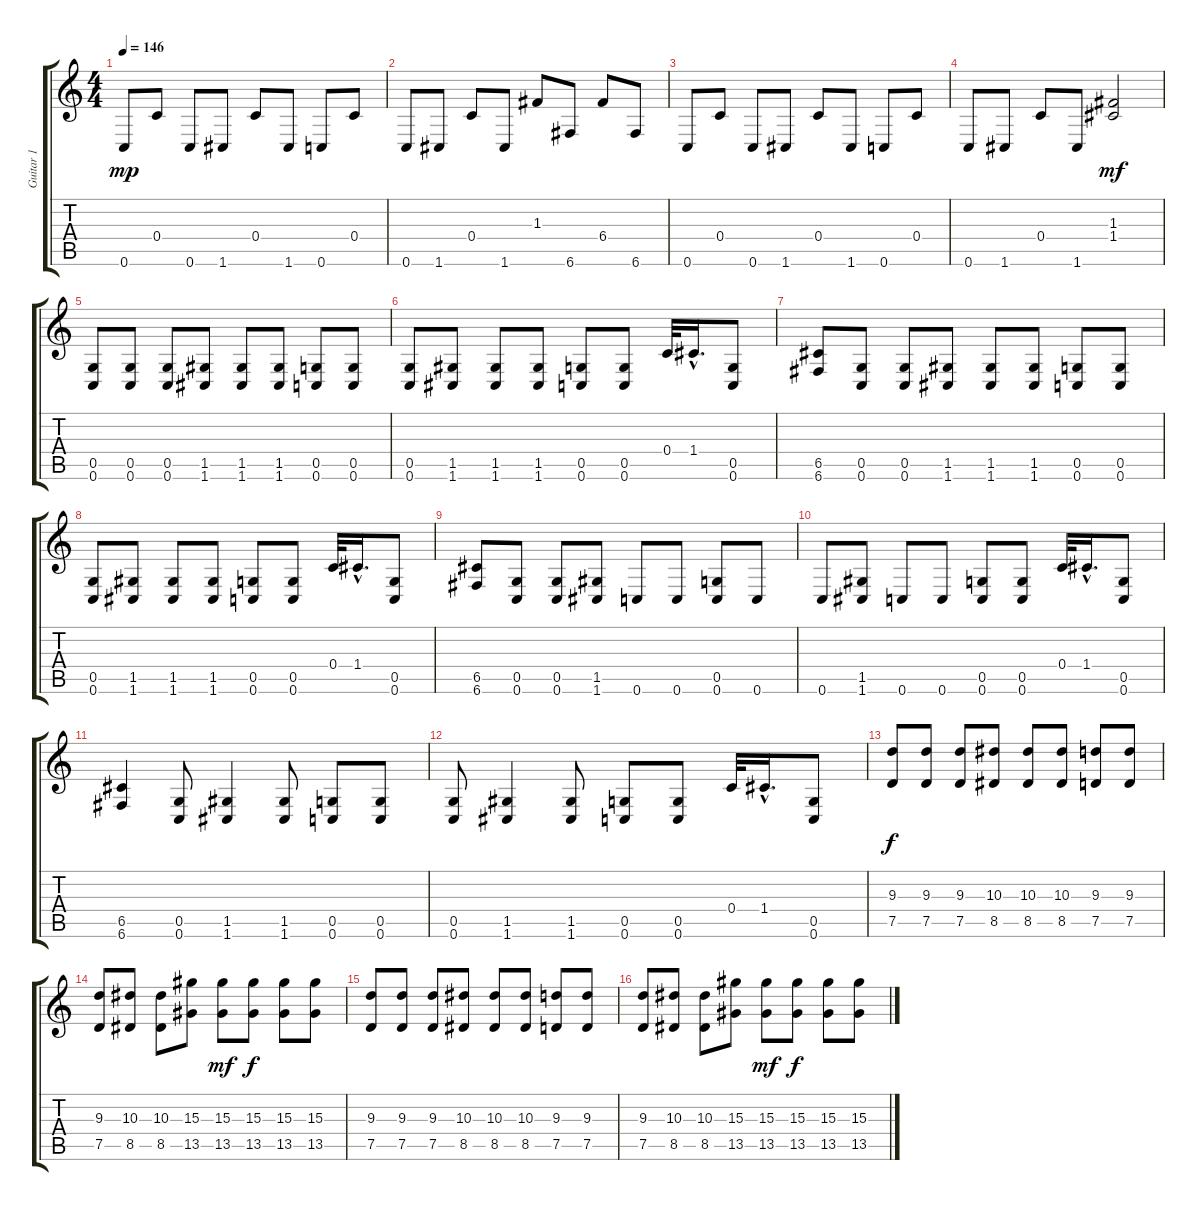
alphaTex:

\track ("Guitar 1" "Guitar 1") {instrument distortionguitar}
\staff {score tabs}
\tuning (D4 A3 F3 C3 G2 C2) {hide}
\ts (4 4)
\tempo 146
\clef g2
\ks c
0.6.8{dy mp} 0.4.8 0.6.8 1.6.8 0.4.8 1.6.8 0.6.8 0.4.8 |
0.6.8 1.6.8 0.4.8 1.6.8 1.3.8 6.6.8 6.4.8 6.6.8 |
0.6.8 0.4.8 0.6.8 1.6.8 0.4.8 1.6.8 0.6.8 0.4.8 |
0.6.8 1.6.8 0.4.8 1.6.8 (1.3 1.4).2{dy mf} |
(0.5 0.6).8 (0.5 0.6).8 (0.5 0.6).8 (1.5 1.6).8 (1.5 1.6).8 (1.5 1.6).8 (0.5 0.6).8 (0.5 0.6).8 |
(0.5 0.6).8 (1.5 1.6).8 (1.5 1.6).8 (1.5 1.6).8 (0.5 0.6).8 (0.5 0.6).8 0.4.32 1.4{hac}.16{d} (0.5 0.6).8 |
(6.5 6.6).8 (0.5 0.6).8 (0.5 0.6).8 (1.5 1.6).8 (1.5 1.6).8 (1.5 1.6).8 (0.5 0.6).8 (0.5 0.6).8 |
(0.5 0.6).8 (1.5 1.6).8 (1.5 1.6).8 (1.5 1.6).8 (0.5 0.6).8 (0.5 0.6).8 0.4.32 1.4{hac}.16{d} (0.5 0.6).8 |
(6.5 6.6).8 (0.5 0.6).8 (0.5 0.6).8 (1.5 1.6).8 0.6.8 0.6.8 (0.5 0.6).8 0.6.8 |
0.6.8 (1.5 1.6).8 0.6.8 0.6.8 (0.5 0.6).8 (0.5 0.6).8 0.4.32 1.4{hac}.16{d} (0.5 0.6).8 |
(6.5 6.6).4 (0.5 0.6).8 (1.5 1.6).4 (1.5 1.6).8 (0.5 0.6).8 (0.5 0.6).8 |
(0.5 0.6).8 (1.5 1.6).4 (1.5 1.6).8 (0.5 0.6).8 (0.5 0.6).8 0.4.32 1.4{hac}.16{d} (0.5 0.6).8 |
(9.3 7.5).8{dy f} (9.3 7.5).8 (9.3 7.5).8 (10.3 8.5).8 (10.3 8.5).8 (10.3 8.5).8 (9.3 7.5).8 (9.3 7.5).8 |
(9.3 7.5).8 (10.3 8.5).8 (10.3 8.5).8 (15.3 13.5).8 (15.3 13.5).8{dy mf} (15.3 13.5).8{dy f} (15.3 13.5).8 (15.3 13.5).8 |
(9.3 7.5).8 (9.3 7.5).8 (9.3 7.5).8 (10.3 8.5).8 (10.3 8.5).8 (10.3 8.5).8 (9.3 7.5).8 (9.3 7.5).8 |
(9.3 7.5).8 (10.3 8.5).8 (10.3 8.5).8 (15.3 13.5).8 (15.3 13.5).8{dy mf} (15.3 13.5).8{dy f} (15.3 13.5).8 (15.3 13.5).8
